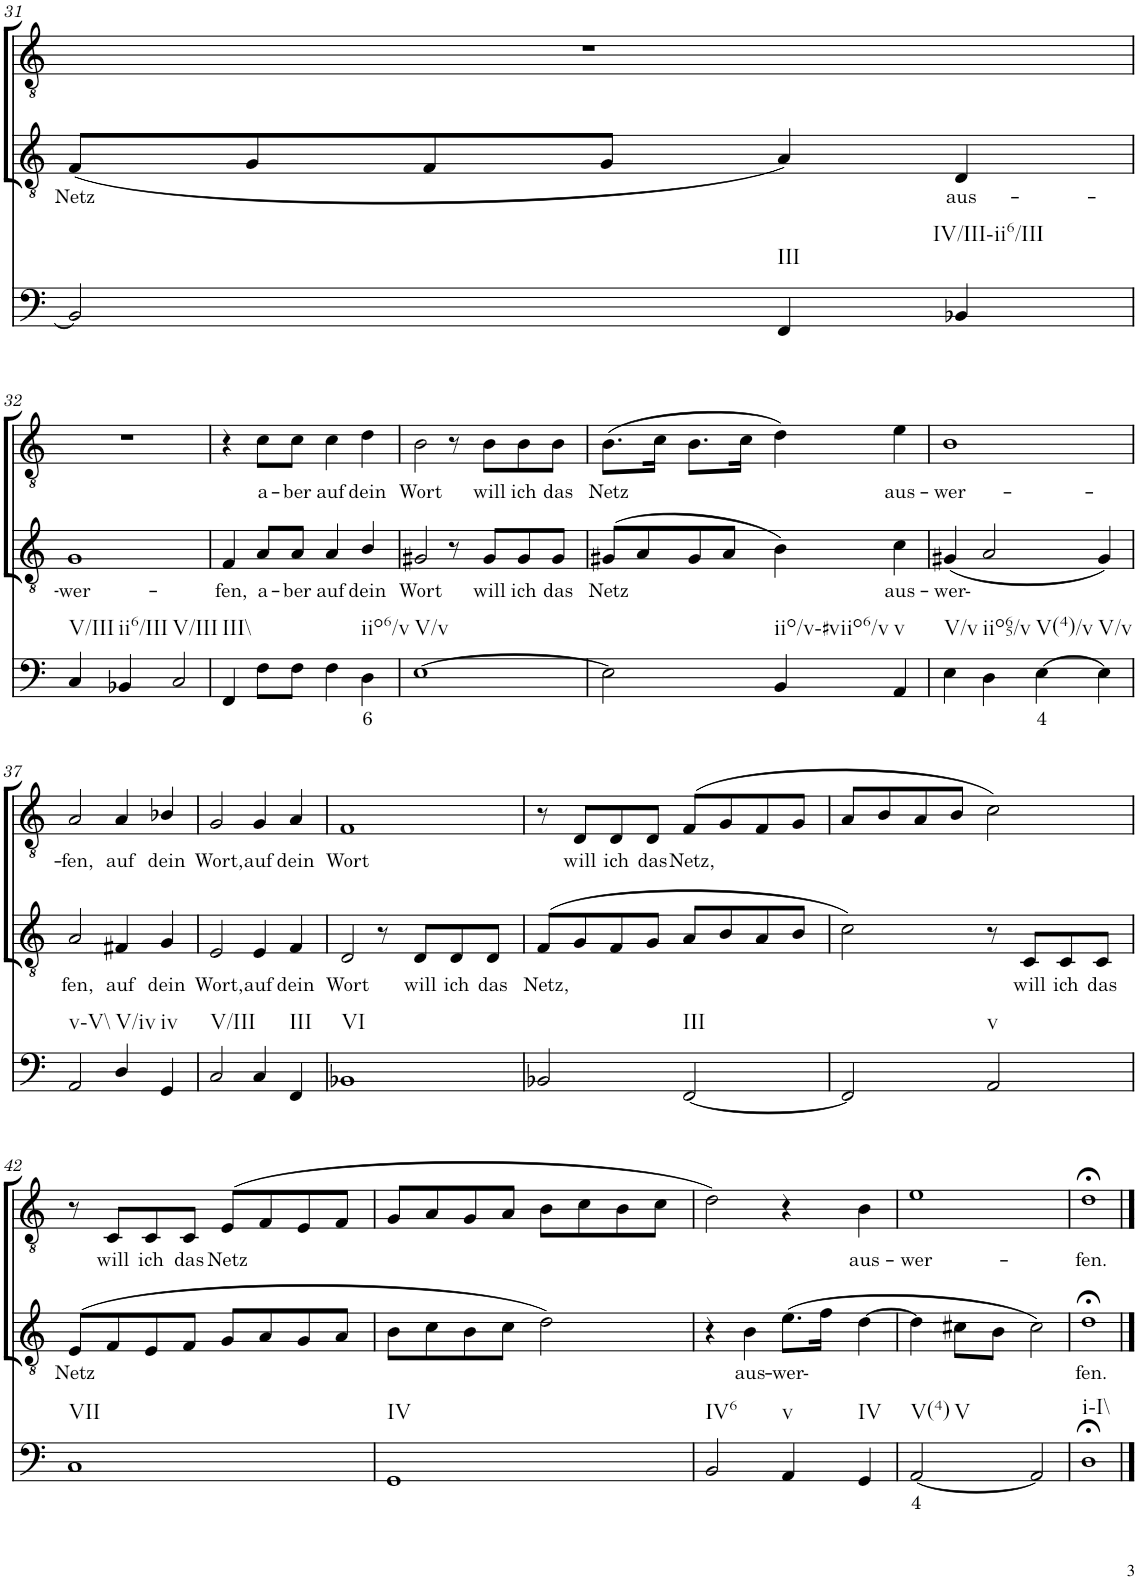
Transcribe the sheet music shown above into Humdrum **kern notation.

**kern	**text	**kern	**text	**kern	**text
*part3	*part3	*part2	*part2	*part1	*part1
*staff3	*staff3	*staff2	*staff2	*staff1	*staff1
*I"Continuo	*	*I"Tenor II	*	*I"Tenor I	*
!!LO:PB:g=z
*clefF4	*	*clefGv2	*	*clefGv2	*
*k[]	*	*k[]	*	*k[]	*
*M4/4	*	*M4/4	*	*M4/4	*
=31	=31	=31	=31	=31	=31
!	!	!	!LO:LY:b	!	!
2BB-/]	.	(8F/L	Netz	1r	.
.	.	8G/	.	.	.
.	.	8F/	.	.	.
.	.	8G/J	.	.	.
!LO:TX:b:t=III	!	!	!	!	!
4FF/	.	4A/)	.	.	.
!LO:TX:b:t=IV/III-ii6/III	!	!	!	!	!
!	!	!	!LO:LY:b	!	!
4BB-X/	.	4D/	aus-	.	.
!!LO:LB:g=z
=32	=32	=32	=32	=32	=32
!LO:TX:b:t=V/III	!	!	!	!	!
!	!	!	!LO:LY:b	!	!
4C/	.	1G	wer-	1r	.
!LO:TX:b:t=ii6/III	!	!	!	!	!
4BB-X/	.	.	.	.	.
!LO:TX:b:t=V/III	!	!	!	!	!
2C/	.	.	.	.	.
=33	=33	=33	=33	=33	=33
!LO:TX:b:t=III\\	!	!	!	!	!
!	!	!	!LO:LY:b	!	!
4FF/	.	4F/	fen,	4r	.
!	!	!	!LO:LY:b	!	!LO:LY:b
8F\L	.	8A/L	a-	8c\L	a-
!	!	!	!LO:LY:b	!	!LO:LY:b
8F\J	.	8A/J	ber	8c\J	ber
!	!	!	!LO:LY:b	!	!LO:LY:b
4F\	.	4A/	auf	4c\	auf
!LO:TX:b:t=iio6/v	!	!	!	!	!
!	!LO:LY:b	!	!LO:LY:b	!	!LO:LY:b
4D\	6	4B/	dein	4d\	dein
=34	=34	=34	=34	=34	=34
!LO:TX:b:t=V/v	!	!	!	!	!
!	!	!	!LO:LY:b	!	!LO:LY:b
[1E	.	2G#X/	Wort	2B\	Wort
.	.	8r	.	8r	.
!	!	!	!LO:LY:b	!	!LO:LY:b
.	.	8G#/L	will	8B\L	will
!	!	!	!LO:LY:b	!	!LO:LY:b
.	.	8G#/	ich	8B\	ich
!	!	!	!LO:LY:b	!	!LO:LY:b
.	.	8G#/J	das	8B\J	das
=35	=35	=35	=35	=35	=35
!	!	!	!LO:LY:b	!	!LO:LY:b
2E\]	.	(8G#X/L	Netz	(8.B\L	Netz
.	.	8A/	.	.	.
.	.	.	.	16c\Jk	.
.	.	8G#/	.	8.B\L	.
.	.	8A/J	.	.	.
.	.	.	.	16c\Jk	.
!LO:TX:b:t=iio/v-#viio6/v	!	!	!	!	!
4BB/	.	4B\)	.	4d\)	.
!LO:TX:b:t=v	!	!	!	!	!
!	!	!	!LO:LY:b	!	!LO:LY:b
4AA/	.	4c\	aus-	4e\	aus-
=36	=36	=36	=36	=36	=36
!LO:TX:b:t=V/v	!	!	!	!	!
!	!	!	!LO:LY:b	!	!LO:LY:b
4E\	.	(4G#X/	wer-	1B	wer-
!LO:TX:b:t=iio65/v	!	!	!	!	!
4D\	.	2A/	.	.	.
!LO:TX:b:t=V(4)/v	!	!	!	!	!
!	!LO:LY:b	!	!	!	!
[4E\	4	.	.	.	.
!LO:TX:b:t=V/v	!	!	!	!	!
4E\]	.	4G#/)	.	.	.
!!LO:LB:g=z
=37	=37	=37	=37	=37	=37
!LO:TX:b:t=v\\-V\\	!	!	!	!	!
!	!	!	!LO:LY:b	!	!LO:LY:b
2AA/	.	2A/	fen,	2A/	fen,
!LO:TX:b:t=V/iv	!	!	!	!	!
!	!	!	!LO:LY:b	!	!LO:LY:b
4D/	.	4F#X/	auf	4A/	auf
!LO:TX:b:t=iv	!	!	!	!	!
!	!	!	!LO:LY:b	!	!LO:LY:b
4GG/	.	4G/	dein	4B-X/	dein
=38	=38	=38	=38	=38	=38
!LO:TX:b:t=V/III	!	!	!	!	!
!	!	!	!LO:LY:b	!	!LO:LY:b
2C/	.	2E/	Wort,	2G/	Wort,
!	!	!	!LO:LY:b	!	!LO:LY:b
4C/	.	4E/	auf	4G/	auf
!LO:TX:b:t=III	!	!	!	!	!
!	!	!	!LO:LY:b	!	!LO:LY:b
4FF/	.	4F/	dein	4A/	dein
=39	=39	=39	=39	=39	=39
!LO:TX:b:t=VI	!	!	!	!	!
!	!	!	!LO:LY:b	!	!LO:LY:b
1BB-X	.	2D/	Wort	1F	Wort
.	.	8r	.	.	.
!	!	!	!LO:LY:b	!	!
.	.	8D/L	will	.	.
!	!	!	!LO:LY:b	!	!
.	.	8D/	ich	.	.
!	!	!	!LO:LY:b	!	!
.	.	8D/J	das	.	.
=40	=40	=40	=40	=40	=40
!	!	!	!LO:LY:b	!	!
2BB-X/	.	(8F/L	Netz,	8r	.
!	!	!	!	!	!LO:LY:b
.	.	8G/	.	8D/L	will
!	!	!	!	!	!LO:LY:b
.	.	8F/	.	8D/	ich
!	!	!	!	!	!LO:LY:b
.	.	8G/J	.	8D/J	das
!LO:TX:b:t=III	!	!	!	!	!
!	!	!	!	!	!LO:LY:b
[2FF/	.	8A/L	.	(8F/L	Netz,
.	.	8B/	.	8G/	.
.	.	8A/	.	8F/	.
.	.	8B/J	.	8G/J	.
=41	=41	=41	=41	=41	=41
2FF/]	.	2c\)	.	8A/L	.
.	.	.	.	8B/	.
.	.	.	.	8A/	.
.	.	.	.	8B/J	.
!LO:TX:b:t=v	!	!	!	!	!
2AA/	.	8r	.	2c\)	.
!	!	!	!LO:LY:b	!	!
.	.	8C/L	will	.	.
!	!	!	!LO:LY:b	!	!
.	.	8C/	ich	.	.
!	!	!	!LO:LY:b	!	!
.	.	8C/J	das	.	.
!!LO:LB:g=z
=42	=42	=42	=42	=42	=42
!LO:TX:b:t=VII	!	!	!	!	!
!	!	!	!LO:LY:b	!	!
1C	.	(8E/L	Netz	8r	.
!	!	!	!	!	!LO:LY:b
.	.	8F/	.	8C/L	will
!	!	!	!	!	!LO:LY:b
.	.	8E/	.	8C/	ich
!	!	!	!	!	!LO:LY:b
.	.	8F/J	.	8C/J	das
!	!	!	!	!	!LO:LY:b
.	.	8G/L	.	(8E/L	Netz
.	.	8A/	.	8F/	.
.	.	8G/	.	8E/	.
.	.	8A/J	.	8F/J	.
=43	=43	=43	=43	=43	=43
!LO:TX:b:t=IV	!	!	!	!	!
1GG	.	8B\L	.	8G/L	.
.	.	8c\	.	8A/	.
.	.	8B\	.	8G/	.
.	.	8c\J	.	8A/J	.
.	.	2d\)	.	8B\L	.
.	.	.	.	8c\	.
.	.	.	.	8B\	.
.	.	.	.	8c\J	.
=44	=44	=44	=44	=44	=44
!LO:TX:b:t=IV6	!	!	!	!	!
2BB/	.	4r	.	2d\)	.
!	!	!	!LO:LY:b	!	!
.	.	4B\	aus-	.	.
!LO:TX:b:t=v	!	!	!	!	!
!	!	!	!LO:LY:b	!	!
4AA/	.	(8.e\L	wer-	4r	.
.	.	16f\Jk	.	.	.
!LO:TX:b:t=IV	!	!	!	!	!
!	!	!	!	!	!LO:LY:b
4GG/	.	[4d\	.	4B\	aus-
=45	=45	=45	=45	=45	=45
!LO:TX:b:t=V(4)	!	!	!	!	!
!LO:TX:b:t=V	!	!	!	!	!
!	!LO:LY:b	!	!	!	!LO:LY:b
[2AA/	4	4d\]	.	1e	wer-
.	.	8c#X\L	.	.	.
.	.	8B\J	.	.	.
2AA/]	.	2c#\)	.	.	.
=46	=46	=46	=46	=46	=46
!LO:TX:b:t=i\\-I\\	!	!	!	!	!
!	!	!	!LO:LY:b	!	!LO:LY:b
1D;<	.	1d;<	fen.	1d;<	fen.
==	==	==	==	==	==
*-	*-	*-	*-	*-	*-
